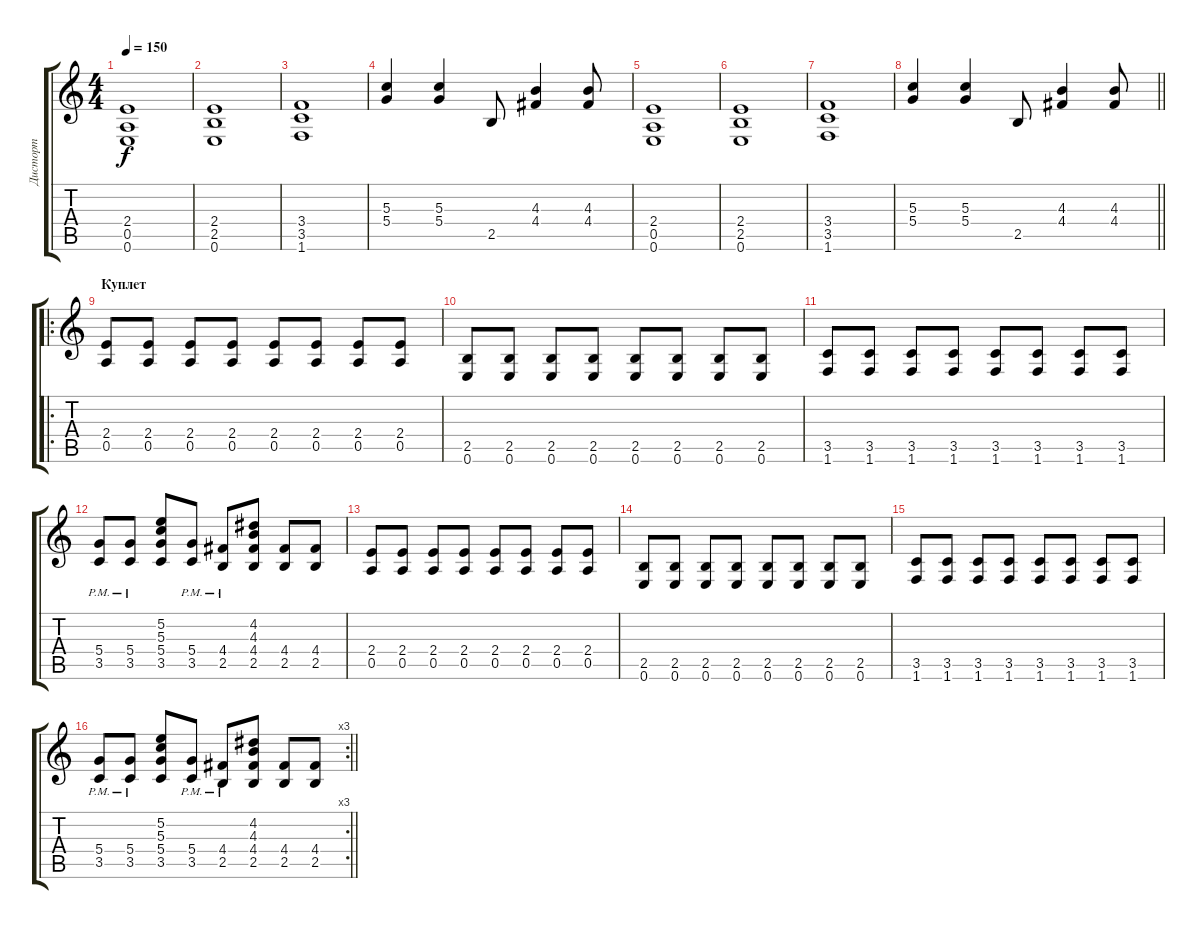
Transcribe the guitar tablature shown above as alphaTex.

\track ("Дисторт" "Дисторт") {instrument distortionguitar}
\staff {score tabs}
\tuning (E4 B3 G3 D3 A2 E2) {hide}
\ts (4 4)
\tempo 150
\clef g2
\ks c
(2.4 0.5 0.6).1{dy f} |
(2.4 2.5 0.6).1 |
(3.4 3.5 1.6).1 |
(5.3 5.4).4 (5.3 5.4).4 2.5.8 (4.3 4.4).4 (4.3 4.4).8 |
(2.4 0.5 0.6).1 |
(2.4 2.5 0.6).1 |
(3.4 3.5 1.6).1 |
\barLineRight lightlight
(5.3 5.4).4 (5.3 5.4).4 2.5.8 (4.3 4.4).4 (4.3 4.4).8 |
\ro
\section ("" "Куплет")
(2.4 0.5).8 (2.4 0.5).8 (2.4 0.5).8 (2.4 0.5).8 (2.4 0.5).8 (2.4 0.5).8 (2.4 0.5).8 (2.4 0.5).8 |
(2.5 0.6).8 (2.5 0.6).8 (2.5 0.6).8 (2.5 0.6).8 (2.5 0.6).8 (2.5 0.6).8 (2.5 0.6).8 (2.5 0.6).8 |
(3.5 1.6).8 (3.5 1.6).8 (3.5 1.6).8 (3.5 1.6).8 (3.5 1.6).8 (3.5 1.6).8 (3.5 1.6).8 (3.5 1.6).8 |
(5.4{pm} 3.5{pm}).8 (5.4{pm} 3.5{pm}).8 (5.2 5.3 5.4 3.5).8 (5.4{pm} 3.5{pm}).8 (4.4{pm} 2.5{pm}).8 (4.2 4.3 4.4 2.5).8 (4.4 2.5).8 (4.4 2.5).8 |
(2.4 0.5).8 (2.4 0.5).8 (2.4 0.5).8 (2.4 0.5).8 (2.4 0.5).8 (2.4 0.5).8 (2.4 0.5).8 (2.4 0.5).8 |
(2.5 0.6).8 (2.5 0.6).8 (2.5 0.6).8 (2.5 0.6).8 (2.5 0.6).8 (2.5 0.6).8 (2.5 0.6).8 (2.5 0.6).8 |
(3.5 1.6).8 (3.5 1.6).8 (3.5 1.6).8 (3.5 1.6).8 (3.5 1.6).8 (3.5 1.6).8 (3.5 1.6).8 (3.5 1.6).8 |
\rc 3
\barLineRight lightlight
(5.4{pm} 3.5{pm}).8 (5.4{pm} 3.5{pm}).8 (5.2 5.3 5.4 3.5).8 (5.4{pm} 3.5{pm}).8 (4.4{pm} 2.5{pm}).8 (4.2 4.3 4.4 2.5).8 (4.4 2.5).8 (4.4 2.5).8
